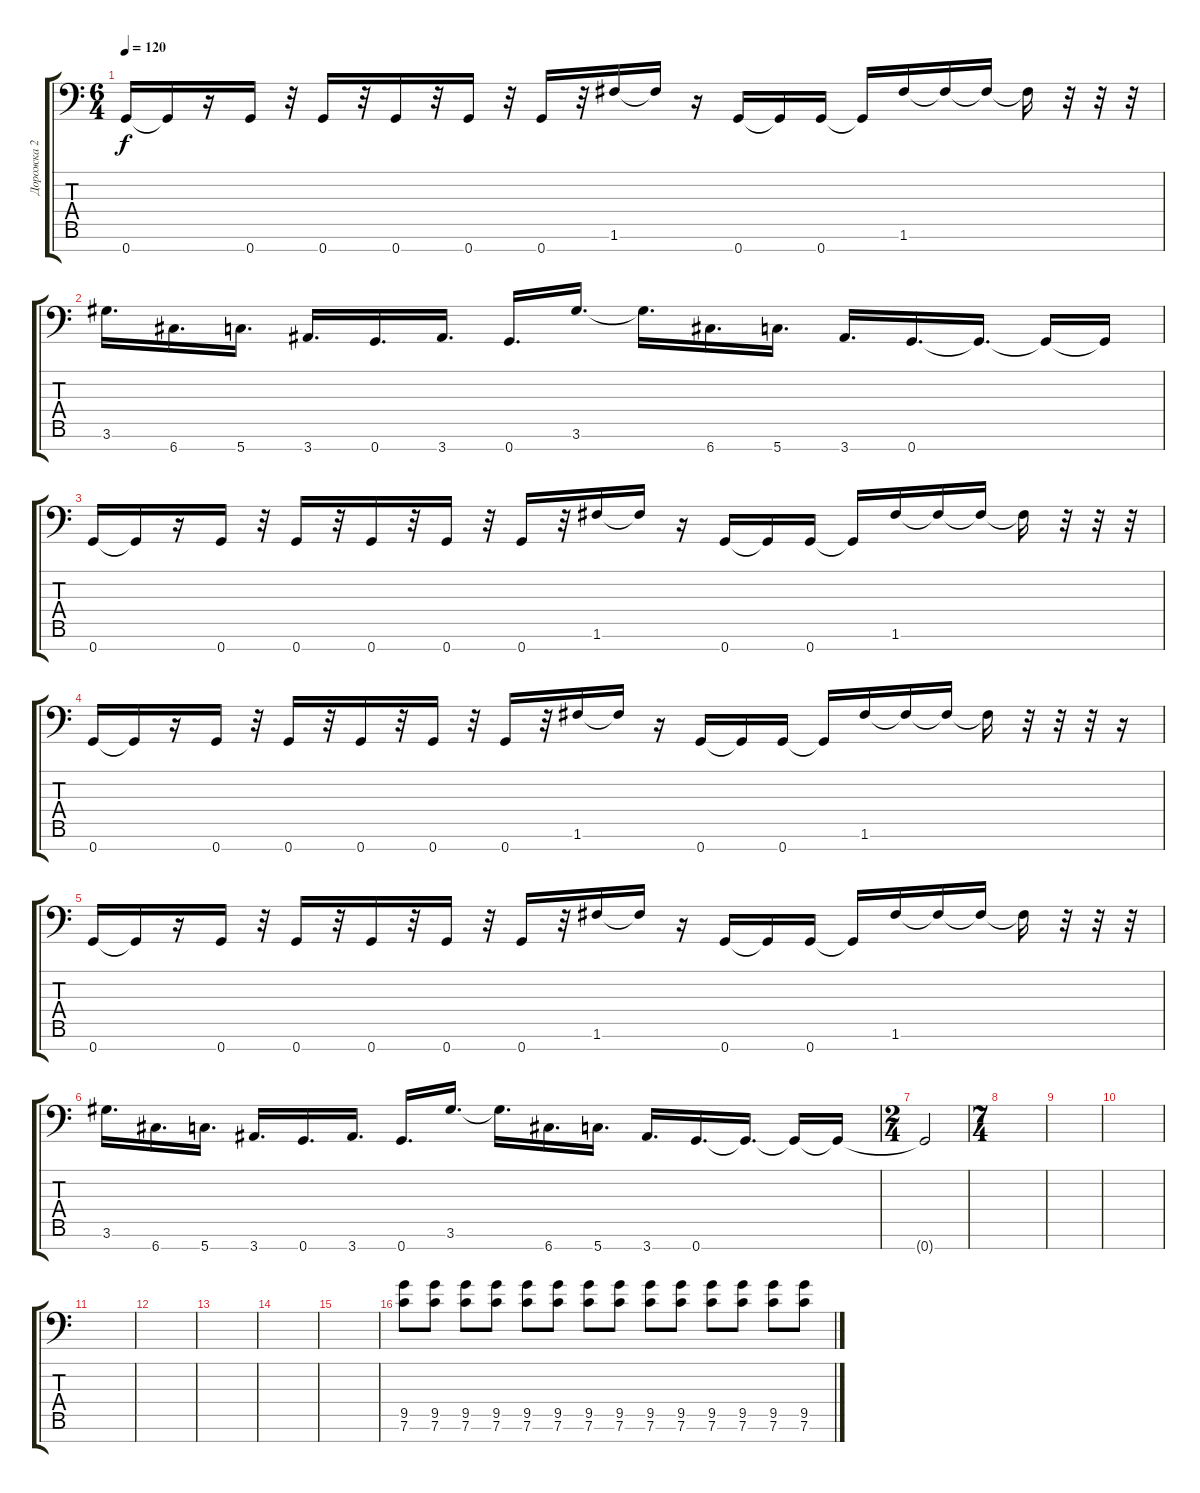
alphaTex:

\track ("Дорожка 2" "Дорожка 2") {instrument distortionguitar}
\staff {score tabs}
\tuning (E4 C4 G3 Eb3 Bb2 F2 G1) {hide}
\ts (6 4)
\tempo 120
\clef f4
\ks c
0.7.16{dy f} 0.7{t}.16 r.16 0.7.16 r.32 0.7.16 r.32 0.7.16 r.32 0.7.16 r.32 0.7.16 r.32 1.6.16 1.6{t}.16 r.16 0.7.16 0.7{t}.16 0.7.16 0.7{t}.16 1.6.16 1.6{t}.16 1.6{t}.16 1.6{t}.16 r.32 r.32 r.32 |
3.6.16{d} 6.7.16{d} 5.7.16{d} 3.7.16{d} 0.7.16{d} 3.7.16{d} 0.7.16{d} 3.6.16{d} 3.6{t}.16{d} 6.7.16{d} 5.7.16{d} 3.7.16{d} 0.7.16{d} 0.7{t}.16{d} 0.7{t}.16 0.7{t}.16 |
0.7.16 0.7{t}.16 r.16 0.7.16 r.32 0.7.16 r.32 0.7.16 r.32 0.7.16 r.32 0.7.16 r.32 1.6.16 1.6{t}.16 r.16 0.7.16 0.7{t}.16 0.7.16 0.7{t}.16 1.6.16 1.6{t}.16 1.6{t}.16 1.6{t}.16 r.32 r.32 r.32 |
0.7.16 0.7{t}.16 r.16 0.7.16 r.32 0.7.16 r.32 0.7.16 r.32 0.7.16 r.32 0.7.16 r.32 1.6.16 1.6{t}.16 r.16 0.7.16 0.7{t}.16 0.7.16 0.7{t}.16 1.6.16 1.6{t}.16 1.6{t}.16 1.6{t}.16 r.32 r.32 r.32 r.16 |
0.7.16 0.7{t}.16 r.16 0.7.16 r.32 0.7.16 r.32 0.7.16 r.32 0.7.16 r.32 0.7.16 r.32 1.6.16 1.6{t}.16 r.16 0.7.16 0.7{t}.16 0.7.16 0.7{t}.16 1.6.16 1.6{t}.16 1.6{t}.16 1.6{t}.16 r.32 r.32 r.32 |
3.6.16{d} 6.7.16{d} 5.7.16{d} 3.7.16{d} 0.7.16{d} 3.7.16{d} 0.7.16{d} 3.6.16{d} 3.6{t}.16{d} 6.7.16{d} 5.7.16{d} 3.7.16{d} 0.7.16{d} 0.7{t}.16{d} 0.7{t}.16 0.7{t}.16 |
\ts (2 4)
0.7{t}.2 |
\ts (7 4)
|
|
|
|
|
|
|
|
(9.5 7.6).8 (9.5 7.6).8 (9.5 7.6).8 (9.5 7.6).8 (9.5 7.6).8 (9.5 7.6).8 (9.5 7.6).8 (9.5 7.6).8 (9.5 7.6).8 (9.5 7.6).8 (9.5 7.6).8 (9.5 7.6).8 (9.5 7.6).8 (9.5 7.6).8
